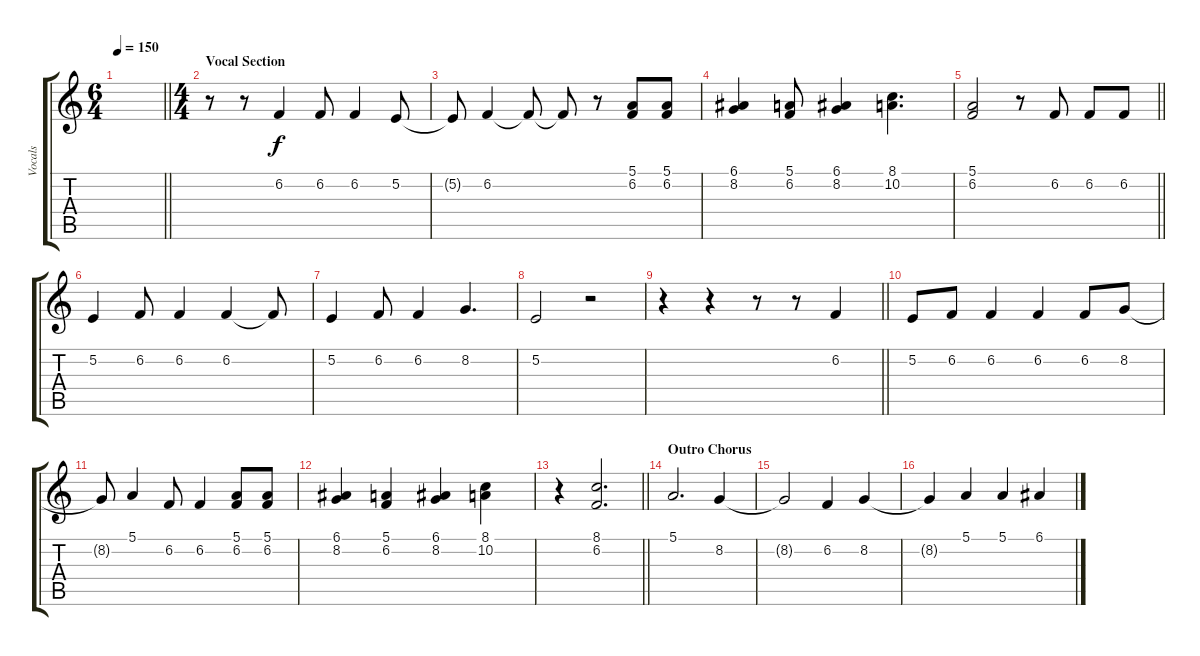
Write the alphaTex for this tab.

\track ("Vocals" "Vocals") {instrument clarinet}
\staff {score tabs}
\tuning (E4 B3 G3 D3 A2 D2) {hide}
\ts (6 4)
\tempo 150
\clef g2
\barLineRight lightlight
\ks c
|
\ts (4 4)
\section ("" "Vocal Section")
r.8 r.8 6.2.4 6.2.8 6.2.4 5.2.8 |
5.2{t}.8 6.2.4 6.2{t}.8 6.2{t}.8 r.8 (5.1 6.2).8 (5.1 6.2).8 |
(6.1 8.2).4 (5.1 6.2).8 (6.1 8.2).4 (8.1 10.2).4{d} |
\barLineRight lightlight
(5.1 6.2).2 r.8 6.2.8 6.2.8 6.2.8 |
5.2.4 6.2.8 6.2.4 6.2.4 6.2{t}.8 |
5.2.4 6.2.8 6.2.4 8.2.4{d} |
5.2.2 r.2 |
\barLineRight lightlight
r.4 r.4 r.8 r.8 6.2.4 |
5.2.8 6.2.8 6.2.4 6.2.4 6.2.8 8.2.8 |
8.2{t}.8 5.1.4 6.2.8 6.2.4 (5.1 6.2).8 (5.1 6.2).8 |
(6.1 8.2).4 (5.1 6.2).4 (6.1 8.2).4 (8.1 10.2).4 |
\barLineRight lightlight
r.4 (8.1 6.2).2{d} |
\section ("" "Outro Chorus")
5.1.2{d} 8.2.4 |
8.2{t}.2 6.2.4 8.2.4 |
8.2{t}.4 5.1.4 5.1.4 6.1.4
